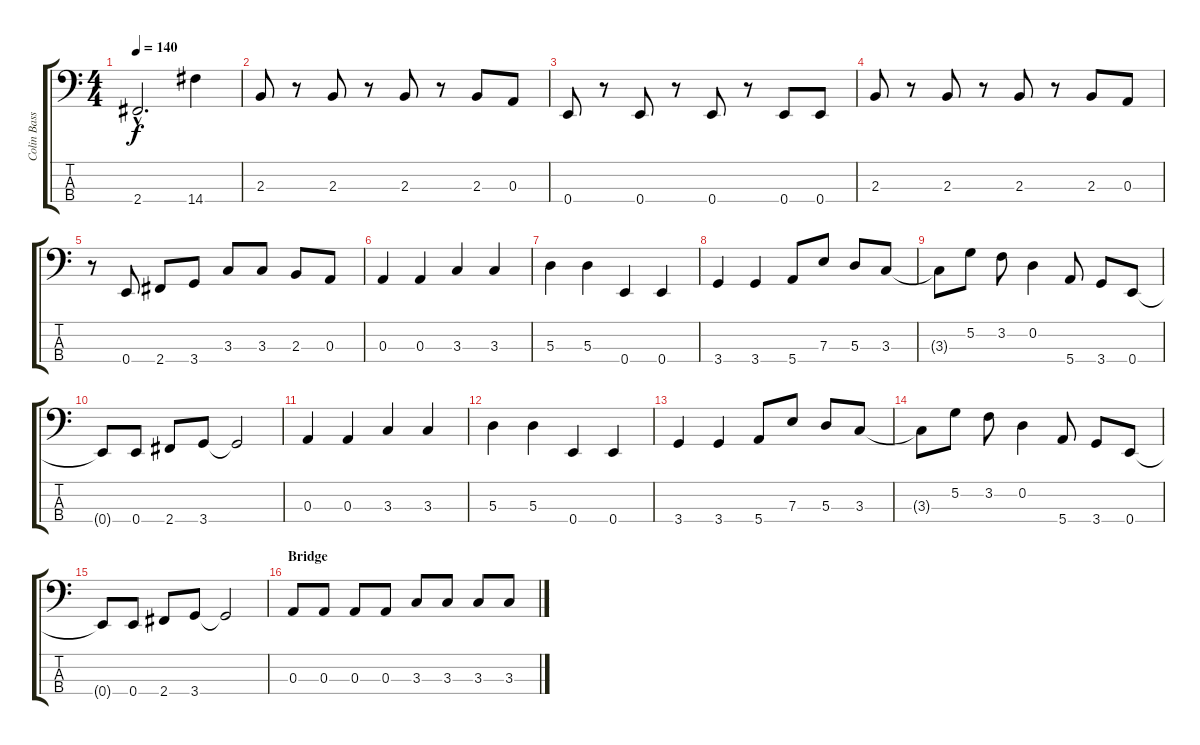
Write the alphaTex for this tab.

\track ("Colin Bass" "Colin Bass") {instrument electricbassfinger}
\staff {score tabs}
\tuning (G2 D2 A1 E1) {hide}
\ts (4 4)
\tempo 140
\clef f4
\ks c
2.4{hac}.2{d dy f} 14.4.4 |
2.3.8 r.8 2.3.8 r.8 2.3.8 r.8 2.3.8 0.3.8 |
0.4.8 r.8 0.4.8 r.8 0.4.8 r.8 0.4.8 0.4.8 |
2.3.8 r.8 2.3.8 r.8 2.3.8 r.8 2.3.8 0.3.8 |
r.8 0.4.8 2.4.8 3.4.8 3.3.8 3.3.8 2.3.8 0.3.8 |
0.3.4 0.3.4 3.3.4 3.3.4 |
5.3.4 5.3.4 0.4.4 0.4.4 |
3.4.4 3.4.4 5.4.8 7.3.8 5.3.8 3.3.8 |
3.3{t}.8 5.2.8 3.2.8 0.2.4 5.4.8 3.4.8 0.4.8 |
0.4{t}.8 0.4.8 2.4.8 3.4.8 3.4{t}.2 |
0.3.4 0.3.4 3.3.4 3.3.4 |
5.3.4 5.3.4 0.4.4 0.4.4 |
3.4.4 3.4.4 5.4.8 7.3.8 5.3.8 3.3.8 |
3.3{t}.8 5.2.8 3.2.8 0.2.4 5.4.8 3.4.8 0.4.8 |
0.4{t}.8 0.4.8 2.4.8 3.4.8 3.4{t}.2 |
\section ("" "Bridge")
0.3.8 0.3.8 0.3.8 0.3.8 3.3.8 3.3.8 3.3.8 3.3.8
